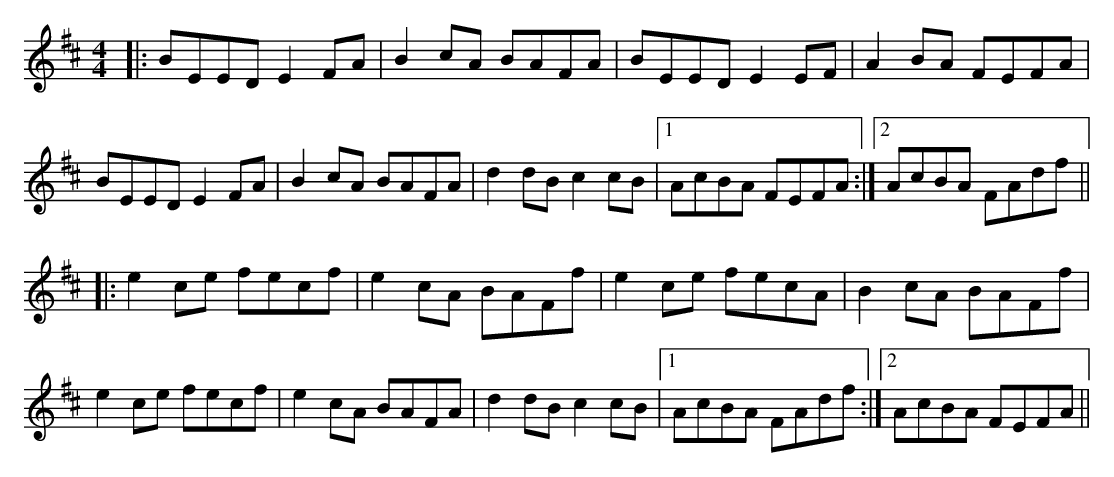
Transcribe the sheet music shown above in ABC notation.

X:1
M:4/4
K:Edor
|:BEED E2FA|B2cA BAFA|BEED E2EF|A2BA FEFA|
BEED E2FA|B2cA BAFA|d2dB c2cB|1 AcBA FEFA:|2 AcBA FAdf||
|:e2ce fecf|e2cA BAFf|e2ce fecA|B2cA BAFf|
e2ce fecf|e2cA BAFA|d2dB c2cB|1 AcBA FAdf:|2 AcBA FEFA||
